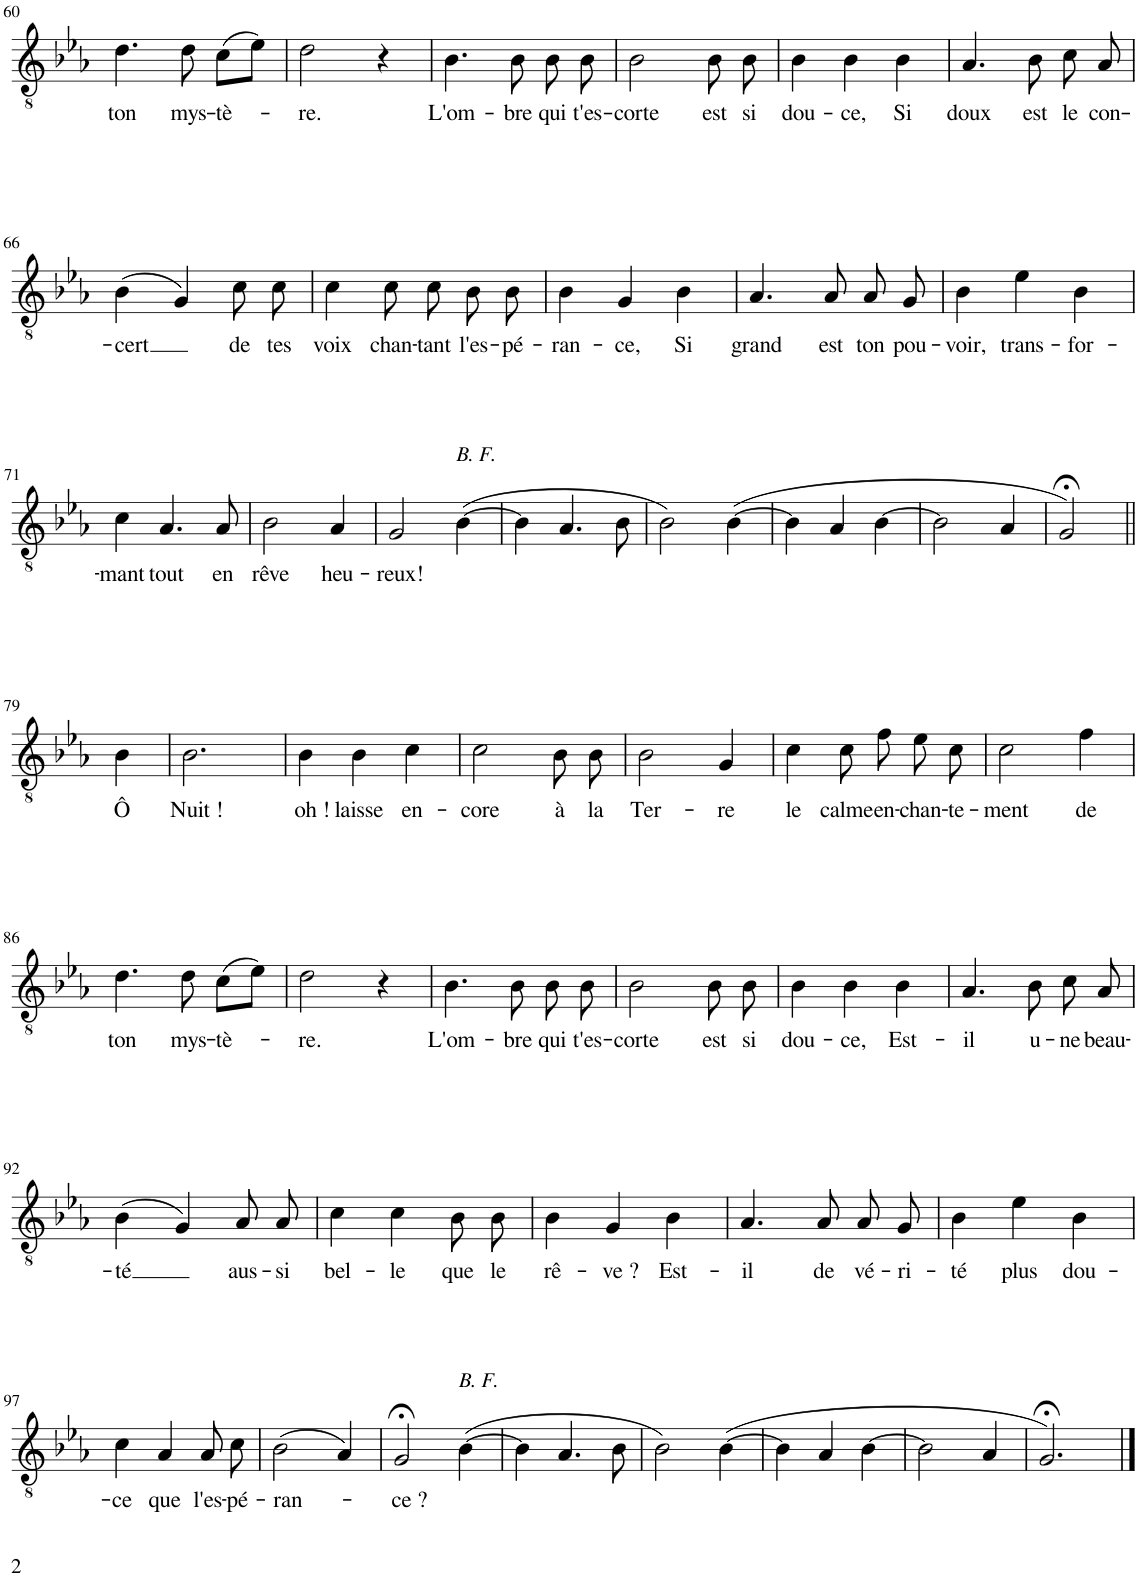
**kern	**text
*part1	*part1
*staff1	*staff1
*I"Ténor	*
*I'T.	*
!!LO:PB:g=z
*clefGv2	*
*k[b-e-a-]	*
*M3/4	*
=60	=60
!	!LO:LY:b
4.d\	ton
!	!LO:LY:b
8d\	mys-
!	!LO:LY:b
(8c\L	-tè-
8e-\J)	.
=61	=61
!	!LO:LY:b
2d\	-re.
4r	.
=62	=62
!	!LO:LY:b
4.B-\	L'om-
!	!LO:LY:b
8B-\	-bre
!	!LO:LY:b
8B-\	qui
!	!LO:LY:b
8B-\	t'es-
=63	=63
!	!LO:LY:b
2B-\	-corte
!	!LO:LY:b
8B-\	est
!	!LO:LY:b
8B-\	si
=64	=64
!	!LO:LY:b
4B-\	dou-
!	!LO:LY:b
4B-\	-ce,
!	!LO:LY:b
4B-\	Si
=65	=65
!	!LO:LY:b
4.A-/	doux
!	!LO:LY:b
8B-\	est
!	!LO:LY:b
8c\	le
!	!LO:LY:b
8A-/	con-
!!LO:LB:g=z
=66	=66
!	!LO:LY:b
(4B-\	-cert
4G/)	.
!	!LO:LY:b
8c\	de
!	!LO:LY:b
8c\	tes
=67	=67
!	!LO:LY:b
4c\	voix
!	!LO:LY:b
8c\	chan-
!	!LO:LY:b
8c\	-tant
!	!LO:LY:b
8B-\	l'es-
!	!LO:LY:b
8B-\	-pé-
=68	=68
!	!LO:LY:b
4B-\	-ran-
!	!LO:LY:b
4G/	-ce,
!	!LO:LY:b
4B-\	Si
=69	=69
!	!LO:LY:b
4.A-/	grand
!	!LO:LY:b
8A-/	est
!	!LO:LY:b
8A-/	ton
!	!LO:LY:b
8G/	pou-
=70	=70
!	!LO:LY:b
4B-\	-voir,
!	!LO:LY:b
4e-\	trans-
!	!LO:LY:b
4B-\	-for-
!!LO:LB:g=z
=71	=71
!	!LO:LY:b
4c\	-mant
!	!LO:LY:b
4.A-/	tout
!	!LO:LY:b
8A-/	en
=72	=72
!	!LO:LY:b
2B-\	rêve
!	!LO:LY:b
4A-/	heu-
=73	=73
!	!LO:LY:b
2G/	-reux!
!LO:TX:a:i:t=B. F.	!
([4B-\	.
=74	=74
4B-\]	.
4.A-/	.
8B-\	.
=75	=75
2B-\)	.
([4B-\	.
=76	=76
4B-\]	.
4A-/	.
[4B-\	.
=77	=77
2B-\]	.
4A-/	.
=78	=78
2G;</)	.
!!LO:LB:g=z
=79||	=79||
!	!LO:LY:b
4B-\	Ô
=80	=80
!	!LO:LY:b
2.B-\	Nuit !
=81	=81
!	!LO:LY:b
4B-\	oh !
!	!LO:LY:b
4B-\	laisse
!	!LO:LY:b
4c\	en-
=82	=82
!	!LO:LY:b
2c\	-core
!	!LO:LY:b
8B-\	à
!	!LO:LY:b
8B-\	la
=83	=83
!	!LO:LY:b
2B-\	Ter-
!	!LO:LY:b
4G/	-re
=84	=84
!	!LO:LY:b
4c\	le
!	!LO:LY:b
8c\	calme
!	!LO:LY:b
8f\	en-
!	!LO:LY:b
8e-\	-chan-
!	!LO:LY:b
8c\	-te-
=85	=85
!	!LO:LY:b
2c\	-ment
!	!LO:LY:b
4f\	de
!!LO:LB:g=z
=86	=86
!	!LO:LY:b
4.d\	ton
!	!LO:LY:b
8d\	mys-
!	!LO:LY:b
(8c\L	-tè-
8e-\J)	.
=87	=87
!	!LO:LY:b
2d\	-re.
4r	.
=88	=88
!	!LO:LY:b
4.B-\	L'om-
!	!LO:LY:b
8B-\	-bre
!	!LO:LY:b
8B-\	qui
!	!LO:LY:b
8B-\	t'es-
=89	=89
!	!LO:LY:b
2B-\	-corte
!	!LO:LY:b
8B-\	est
!	!LO:LY:b
8B-\	si
=90	=90
!	!LO:LY:b
4B-\	dou-
!	!LO:LY:b
4B-\	-ce,
!	!LO:LY:b
4B-\	Est-
=91	=91
!	!LO:LY:b
4.A-/	-il
!	!LO:LY:b
8B-\	u-
!	!LO:LY:b
8c\	-ne
!	!LO:LY:b
8A-/	beau-
!!LO:LB:g=z
=92	=92
!	!LO:LY:b
(4B-\	-té
4G/)	.
!	!LO:LY:b
8A-/	aus-
!	!LO:LY:b
8A-/	-si
=93	=93
!	!LO:LY:b
4c\	bel-
!	!LO:LY:b
4c\	-le
!	!LO:LY:b
8B-\	que
!	!LO:LY:b
8B-\	le
=94	=94
!	!LO:LY:b
4B-\	rê-
!	!LO:LY:b
4G/	-ve ?
!	!LO:LY:b
4B-\	Est-
=95	=95
!	!LO:LY:b
4.A-/	-il
!	!LO:LY:b
8A-/	de
!	!LO:LY:b
8A-/	vé-
!	!LO:LY:b
8G/	-ri-
=96	=96
!	!LO:LY:b
4B-\	-té
!	!LO:LY:b
4e-\	plus
!	!LO:LY:b
4B-\	dou-
!!LO:LB:g=z
=97	=97
!	!LO:LY:b
4c\	-ce
!	!LO:LY:b
4A-/	que
!	!LO:LY:b
8A-/	l'es-
!	!LO:LY:b
8c\	-pé-
=98	=98
!	!LO:LY:b
(2B-\	-ran-
4A-/)	.
=99	=99
!	!LO:LY:b
2G;</	-ce ?
!LO:TX:a:i:t=B. F.	!
([4B-\	.
=100	=100
4B-\]	.
4.A-/	.
8B-\	.
=101	=101
2B-\)	.
([4B-\	.
=102	=102
4B-\]	.
4A-/	.
[4B-\	.
=103	=103
2B-\]	.
4A-/	.
=104	=104
2.G;</)	.
==	==
*-	*-
